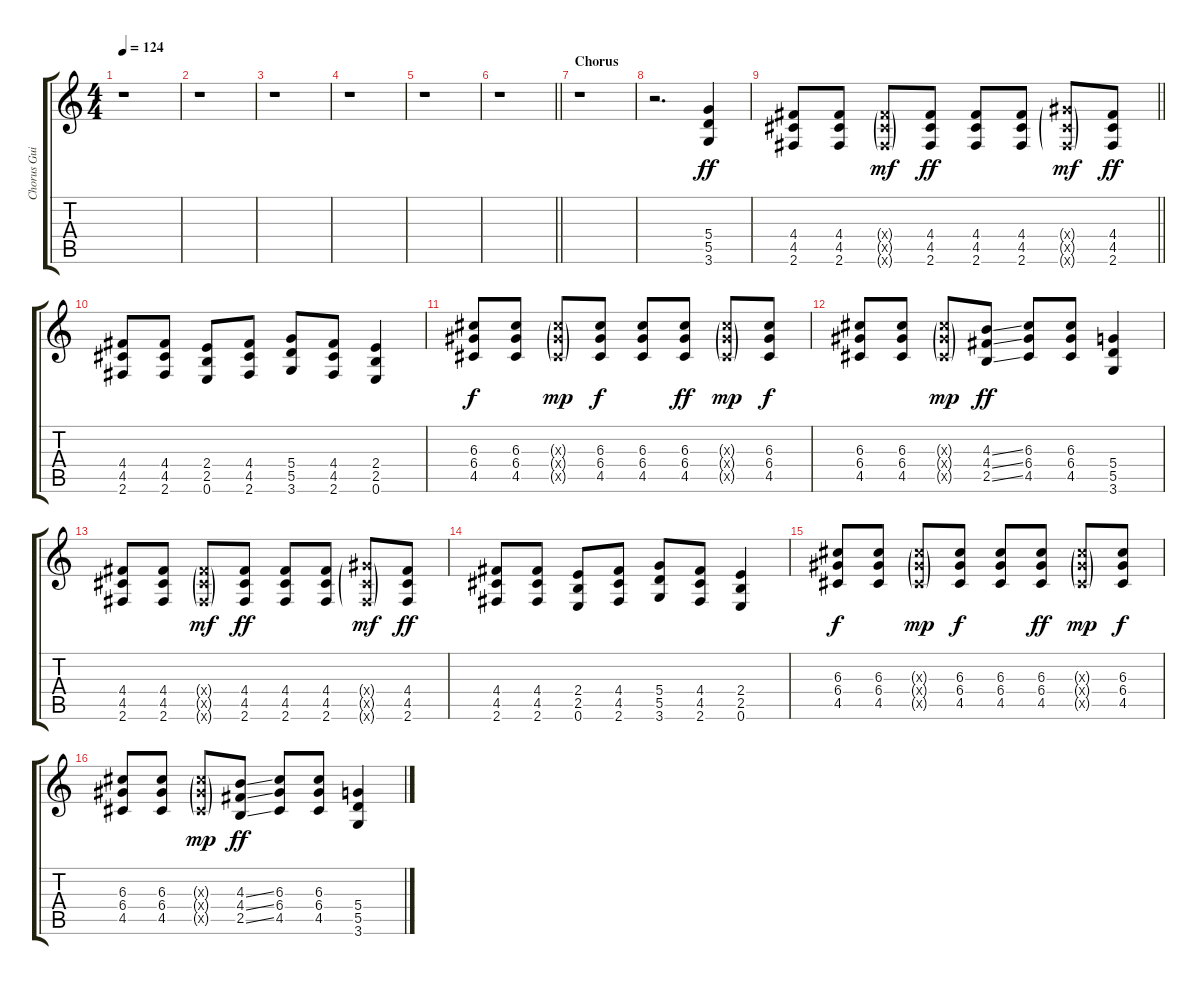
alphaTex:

\track ("Chorus Guitar 2" "Chorus Gui") {instrument distortionguitar}
\staff {score tabs}
\tuning (E4 B3 G3 D3 A2 E2) {hide}
\ts (4 4)
\tempo 124
\clef g2
\ks c
r.1{dy mf} |
r.1 |
r.1 |
r.1 |
r.1 |
\barLineRight lightlight
r.1 |
\section ("" "Chorus")
r.1 |
r.2{d} (5.4 5.5 3.6).4{dy ff} |
\barLineRight lightlight
(4.4 4.5 2.6).8 (4.4 4.5 2.6).8 (4.4{g x} 4.5{g x} 2.6{g x}).8{dy mf} (4.4 4.5 2.6).8{dy ff} (4.4 4.5 2.6).8 (4.4 4.5 2.6).8 (6.4{g x} 4.5{g x} 2.6{g x}).8{dy mf} (4.4 4.5 2.6).8{dy ff} |
\section ("" "")
(4.4 4.5 2.6).8 (4.4 4.5 2.6).8 (2.4 2.5 0.6).8 (4.4 4.5 2.6).8 (5.4 5.5 3.6).8 (4.4 4.5 2.6).8 (2.4 2.5 0.6).4 |
(6.3 6.4 4.5).8{dy f} (6.3 6.4 4.5).8 (6.3{g x} 6.4{g x} 4.5{g x}).8{dy mp} (6.3 6.4 4.5).8{dy f} (6.3 6.4 4.5).8 (6.3 6.4 4.5).8{dy ff} (6.3{g x} 6.4{g x} 4.5{g x}).8{dy mp} (6.3 6.4 4.5).8{dy f} |
(6.3 6.4 4.5).8 (6.3 6.4 4.5).8 (6.3{g x} 6.4{g x} 4.5{g x}).8{dy mp} (4.3{ss} 4.4{ss} 2.5{ss}).8{dy ff} (6.3 6.4 4.5).8 (6.3 6.4 4.5).8 (5.4 5.5 3.6).4 |
(4.4 4.5 2.6).8 (4.4 4.5 2.6).8 (4.4{g x} 4.5{g x} 2.6{g x}).8{dy mf} (4.4 4.5 2.6).8{dy ff} (4.4 4.5 2.6).8 (4.4 4.5 2.6).8 (6.4{g x} 4.5{g x} 2.6{g x}).8{dy mf} (4.4 4.5 2.6).8{dy ff} |
(4.4 4.5 2.6).8 (4.4 4.5 2.6).8 (2.4 2.5 0.6).8 (4.4 4.5 2.6).8 (5.4 5.5 3.6).8 (4.4 4.5 2.6).8 (2.4 2.5 0.6).4 |
(6.3 6.4 4.5).8{dy f} (6.3 6.4 4.5).8 (6.3{g x} 6.4{g x} 4.5{g x}).8{dy mp} (6.3 6.4 4.5).8{dy f} (6.3 6.4 4.5).8 (6.3 6.4 4.5).8{dy ff} (6.3{g x} 6.4{g x} 4.5{g x}).8{dy mp} (6.3 6.4 4.5).8{dy f} |
(6.3 6.4 4.5).8 (6.3 6.4 4.5).8 (6.3{g x} 6.4{g x} 4.5{g x}).8{dy mp} (4.3{ss} 4.4{ss} 2.5{ss}).8{dy ff} (6.3 6.4 4.5).8 (6.3 6.4 4.5).8 (5.4 5.5 3.6).4
